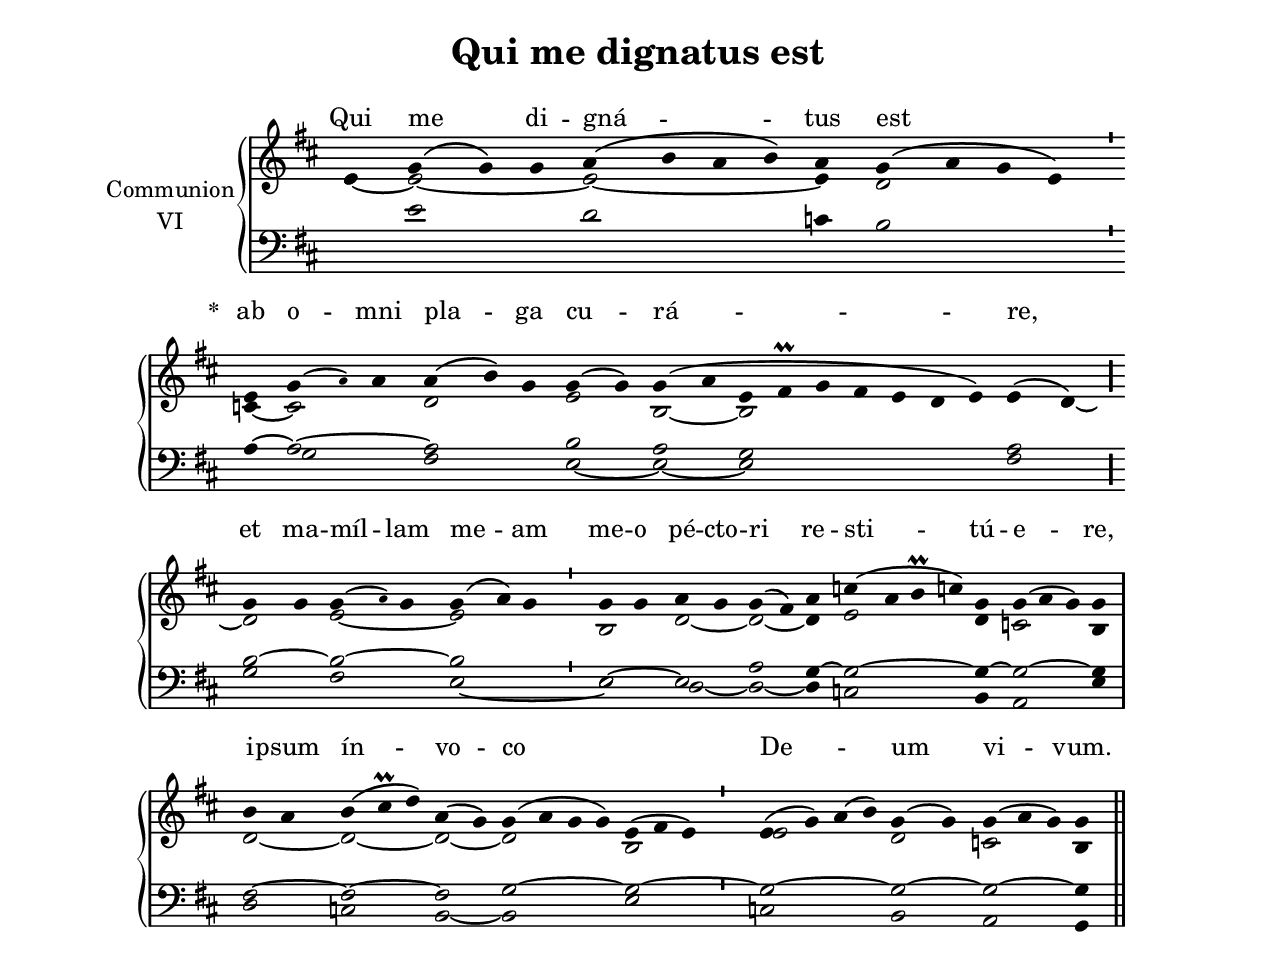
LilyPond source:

\version "2.18"
\include "gregorian.ly"
\include "noh2.ily"


%Page reference: page iii.78
%(volume.page)

global = {
 \key g \lydian
 \cadenzaOn 
}

\header {
  title = \markup \center-column {"Qui me dignatus est" \vspace #1 }
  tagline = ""
  composer = ""
}

\paper {
 #(include-special-characters)
  oddHeaderMarkup = \markup \fill-line {
    \line {}
    \center-column {
      \on-the-fly #first-page     " "
      \on-the-fly #not-first-page "Qui me dignatus est"
    }
    \line { \on-the-fly #print-page-number-check-first \fromproperty #'page:page-number-string }
  }
  evenHeaderMarkup = \markup \fill-line {
    \line { \on-the-fly #print-page-number-check-first \fromproperty #'page:page-number-string }
    \center-column { "Qui me dignatus est" }
    \line {}
  }
}

chantText = \lyricmode {
Qui me di -- gná -- tus est 
\set stanza = " * " ab o -- mni pla -- ga cu -- rá -- re, 
et ma -- míl -- lam me -- am me -- o pé -- cto -- ri re -- sti -- tú -- e -- re, 
i -- psum ín -- vo -- co _ De -- _ um vi -- vum. }

chantMusic = {
\tieDown   e'4 g'4 ( g'4) g'4 a'4 ( b'4 a'4 b'4) a'4 g'4 ( a'4 g'4 e'4) \divisioMinima
 e'4 g'4 ( \once \tweak #'font-size #-4 a' ) a'4 a'4 ( b'4) g'4 g'4 ( g'4) g'4 ( a'4 e'4 fis'\prall g'4 fis'4 e'4 d'4 e'4) e'4 ( d'4) \divisioMaior
 g'4 g'4 g'4 ( \once \tweak #'font-size #-4 a' ) g'4 g'4 ( a'4) g'4 \divisioMinima
 g'4 g'4 a'4 g'4 g'4 ( fis'4) a'4  c''4 ( a'4 b'\prall c''4) g'4 g'4 ( a'4 g'4) g'4 \divisioMaxima
 b'4 a'4 b'4 ( cis''\prall d''4) a'4 ( g'4) g'4 ( a'4 g'4 g'4) e'4 ( fis'4 e'4) \divisioMinima
 e'4 ( g'4) a'4 ( b'4) g'4 ( g'4) g'4 ( a'4 g'4) g'4 \finalis

}

altoMusic = {
e'4 ~ e'2*3/2 ~ e'2*4/2 ~ e'4 d'2*4/2 \divisioMinima
c'4 ~ c'2*3/2 d'2*3/2 e'2 b2 ~ b2*7/2 e'4 d'4 ~ \divisioMaior
d'2 e'2*3/2 ~ e'2*3/2 \divisioMinima
b2 d'2 ~ d'2 ~ d'4 e'2*4/2 d'4 c'2*3/2 b4 \divisioMaxima
d'2 ~ d'2*3/2 ~ d'2 ~ d'2*4/2 b2*3/2 \divisioMinima
e'2*4/2 d'2 c'2*3/2 b4 \finalis
}

tenorMusic = {
r4 e'2*3/2 d'2*4/2 c'4 b2*4/2 \divisioMinima
a4 ~ a2*3/2 ~ a2*3/2 b2 a2 g2*7/2 a2 \divisioMaior
b2 ~ b2*3/2 ~ b2*3/2 \divisioMinima
e2 ~ e2 a2 g4 ~ g2*4/2 ~ g4 ~ g2*3/2 ~ g4 \divisioMaxima
fis2 ~ fis2*3/2 ~ fis2 g2*4/2 ~ g2*3/2 ~ \divisioMinima
g2*4/2 ~ g2 ~ g2*3/2 ~ g4 \finalis
}

bassMusic = {
r2*13/2 \divisioMinima
r4 g2*3/2 fis2*3/2 e2 ~ e2 ~ e2*7/2 fis2 \divisioMaior
g2 fis2*3/2 e2*3/2 ~ \divisioMinima
e2 d2 ~ d2 ~ d4 c2*4/2 b,4 a,2*3/2 e4 \divisioMaxima
d2 c2*3/2 b,2 ~ b,2*4/2 e2*3/2 \divisioMinima
c2*4/2 b,2 a,2*3/2 g,4 \finalis
}

voiceLines = {
\voiceLineStyle


}

\score{
  <<
    \new GrandStaff <<
      \set GrandStaff.autoBeaming = ##f
      \set GrandStaff.instrumentName = \markup \center-column {
        "Communion"
        "VI"
      }
      \new Staff = up <<
        \new Voice = "chant" {
          \voiceOne \global \chantMusic
        }
        \new Voice {
          \voiceTwo \global \altoMusic
        }
      >>

      \new Staff = down <<
        \clef bass
        \new Voice {
          \voiceOne \global \tenorMusic
        }
        \new Voice {
          \voiceTwo \global \bassMusic
        }
	\new Voice {
        \voiceThree \global \voiceLines
        }
      >>
    >>
    \new Lyrics \lyricsto chant {
      \chantText
    }
  >>
  \layout{
  }
  \midi{
    \tempo 4 = 125
  }
}
